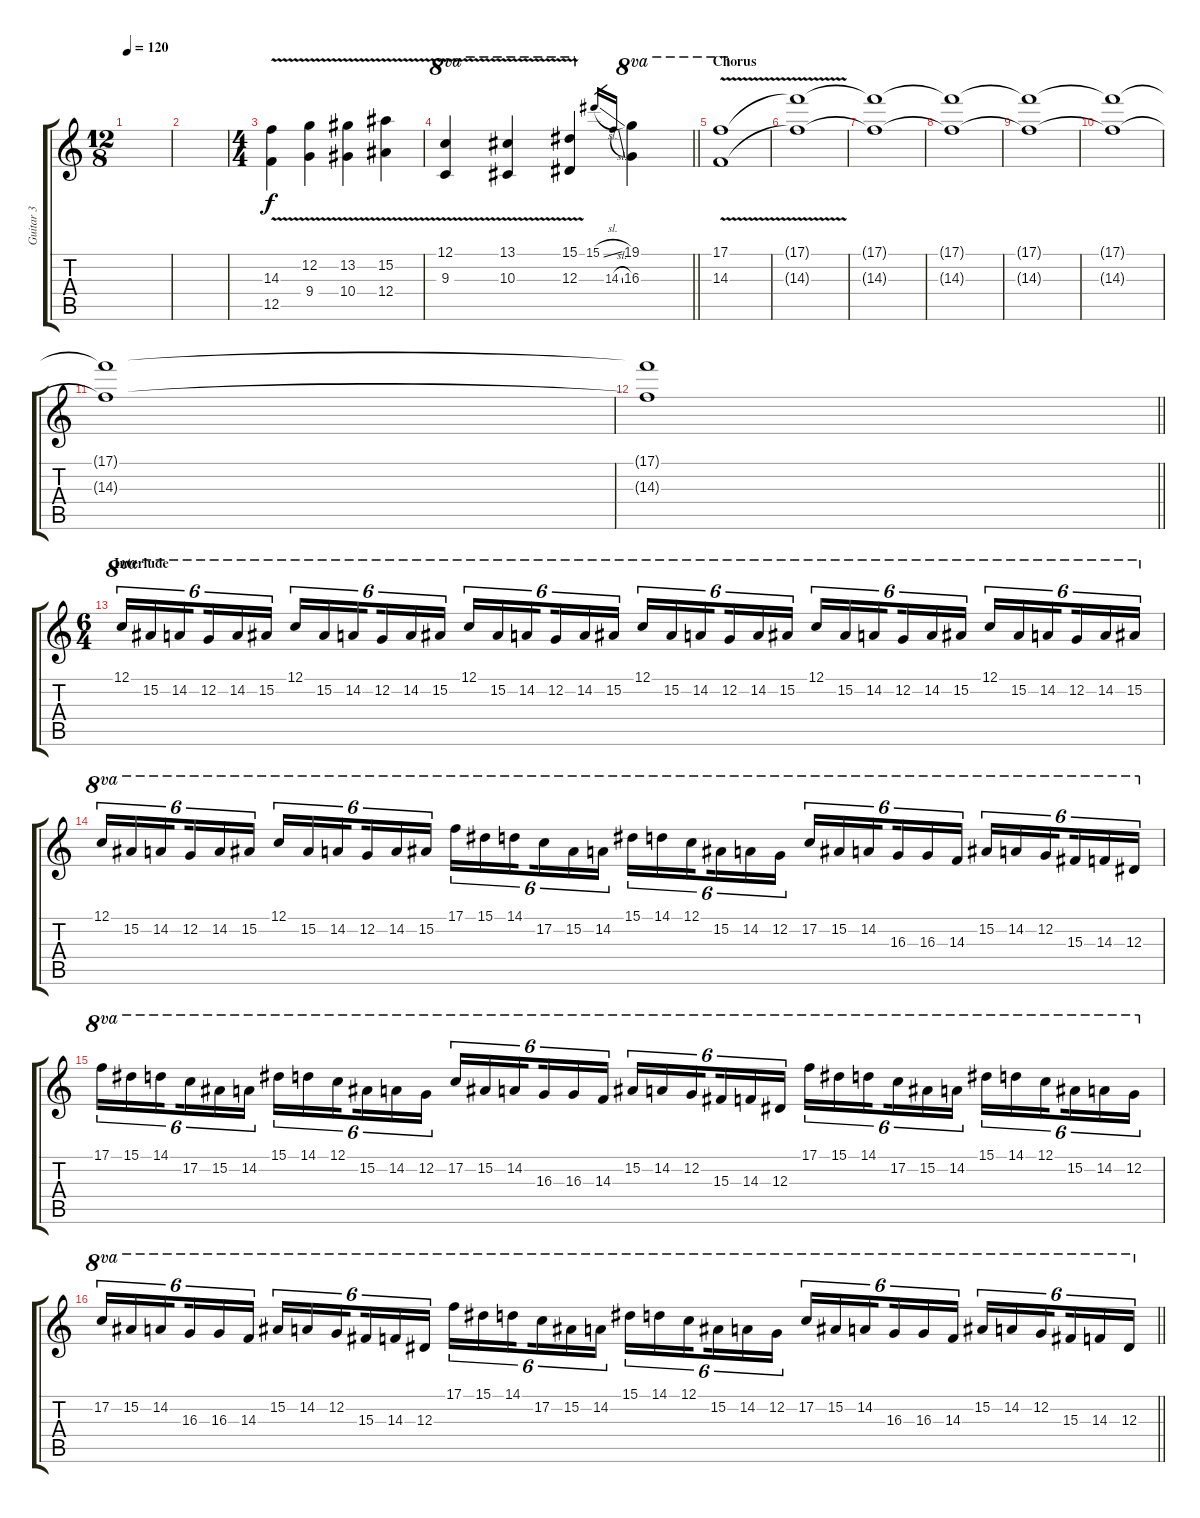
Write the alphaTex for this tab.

\track ("Guitar 3" "Guitar 3") {instrument distortionguitar}
\staff {score tabs}
\tuning (C4 G3 Eb3 Bb2 F2 C2) {hide}
\ts (12 8)
\tempo 120
\clef g2
\ks c
|
|
\ts (4 4)
(14.3{v} 12.5{v}).4 (12.2{v} 9.4{v}).4 (13.2{v} 10.4{v}).4 (15.2{v} 12.4{v}).4 |
\barLineRight lightlight
(12.1{v} 9.3{v}).4{ot 8va} (13.1{v} 10.3{v}).4{ot 8va} (15.1{v} 12.3{v}).4{ot 8va} 15.1{sl}.16{gr} 14.3{sl}.16{gr} (19.1 16.3).4{ot 8va} |
\section ("" "Chorus")
(17.1{v} 14.3{v}).1{ot 8va volume 8} |
(17.1{t} 14.3{t}).1 |
(17.1{t} 14.3{t}).1 |
(17.1{t} 14.3{t}).1 |
(17.1{t} 14.3{t}).1{volume 0} |
(17.1{t} 14.3{t}).1 |
(17.1{t} 14.3{t}).1 |
\barLineRight lightlight
(17.1{t} 14.3{t}).1 |
\ts (6 4)
\section ("" "Interlude")
12.1.16{tu (6 4) ot 8va volume 16} 15.2.16{tu (6 4) ot 8va} 14.2.16{tu (6 4) ot 8va beam splitsecondary} 12.2.16{tu (6 4) ot 8va} 14.2.16{tu (6 4) ot 8va} 15.2.16{tu (6 4) ot 8va beam splitsecondary} 12.1.16{tu (6 4) ot 8va} 15.2.16{tu (6 4) ot 8va} 14.2.16{tu (6 4) ot 8va beam splitsecondary} 12.2.16{tu (6 4) ot 8va} 14.2.16{tu (6 4) ot 8va} 15.2.16{tu (6 4) ot 8va beam splitsecondary} 12.1.16{tu (6 4) ot 8va} 15.2.16{tu (6 4) ot 8va} 14.2.16{tu (6 4) ot 8va beam splitsecondary} 12.2.16{tu (6 4) ot 8va} 14.2.16{tu (6 4) ot 8va} 15.2.16{tu (6 4) ot 8va} 12.1.16{tu (6 4) ot 8va} 15.2.16{tu (6 4) ot 8va} 14.2.16{tu (6 4) ot 8va beam splitsecondary} 12.2.16{tu (6 4) ot 8va} 14.2.16{tu (6 4) ot 8va} 15.2.16{tu (6 4) ot 8va beam splitsecondary} 12.1.16{tu (6 4) ot 8va} 15.2.16{tu (6 4) ot 8va} 14.2.16{tu (6 4) ot 8va beam splitsecondary} 12.2.16{tu (6 4) ot 8va} 14.2.16{tu (6 4) ot 8va} 15.2.16{tu (6 4) ot 8va beam splitsecondary} 12.1.16{tu (6 4) ot 8va} 15.2.16{tu (6 4) ot 8va} 14.2.16{tu (6 4) ot 8va beam splitsecondary} 12.2.16{tu (6 4) ot 8va} 14.2.16{tu (6 4) ot 8va} 15.2.16{tu (6 4) ot 8va} |
12.1.16{tu (6 4) ot 8va} 15.2.16{tu (6 4) ot 8va} 14.2.16{tu (6 4) ot 8va beam splitsecondary} 12.2.16{tu (6 4) ot 8va} 14.2.16{tu (6 4) ot 8va} 15.2.16{tu (6 4) ot 8va beam splitsecondary} 12.1.16{tu (6 4) ot 8va} 15.2.16{tu (6 4) ot 8va} 14.2.16{tu (6 4) ot 8va beam splitsecondary} 12.2.16{tu (6 4) ot 8va} 14.2.16{tu (6 4) ot 8va} 15.2.16{tu (6 4) ot 8va beam splitsecondary} 17.1.16{tu (6 4) ot 8va} 15.1.16{tu (6 4) ot 8va} 14.1.16{tu (6 4) ot 8va beam splitsecondary} 17.2.16{tu (6 4) ot 8va} 15.2.16{tu (6 4) ot 8va} 14.2.16{tu (6 4) ot 8va} 15.1.16{tu (6 4) ot 8va} 14.1.16{tu (6 4) ot 8va} 12.1.16{tu (6 4) ot 8va beam splitsecondary} 15.2.16{tu (6 4) ot 8va} 14.2.16{tu (6 4) ot 8va} 12.2.16{tu (6 4) ot 8va beam splitsecondary} 17.2.16{tu (6 4) ot 8va} 15.2.16{tu (6 4) ot 8va} 14.2.16{tu (6 4) ot 8va beam splitsecondary} 16.3.16{tu (6 4) ot 8va} 16.3.16{tu (6 4) ot 8va} 14.3.16{tu (6 4) ot 8va beam splitsecondary} 15.2.16{tu (6 4) ot 8va} 14.2.16{tu (6 4) ot 8va} 12.2.16{tu (6 4) ot 8va beam splitsecondary} 15.3.16{tu (6 4) ot 8va} 14.3.16{tu (6 4) ot 8va} 12.3.16{tu (6 4) ot 8va} |
17.1.16{tu (6 4) ot 8va} 15.1.16{tu (6 4) ot 8va} 14.1.16{tu (6 4) ot 8va beam splitsecondary} 17.2.16{tu (6 4) ot 8va} 15.2.16{tu (6 4) ot 8va} 14.2.16{tu (6 4) ot 8va beam splitsecondary} 15.1.16{tu (6 4) ot 8va} 14.1.16{tu (6 4) ot 8va} 12.1.16{tu (6 4) ot 8va beam splitsecondary} 15.2.16{tu (6 4) ot 8va} 14.2.16{tu (6 4) ot 8va} 12.2.16{tu (6 4) ot 8va beam splitsecondary} 17.2.16{tu (6 4) ot 8va} 15.2.16{tu (6 4) ot 8va} 14.2.16{tu (6 4) ot 8va beam splitsecondary} 16.3.16{tu (6 4) ot 8va} 16.3.16{tu (6 4) ot 8va} 14.3.16{tu (6 4) ot 8va} 15.2.16{tu (6 4) ot 8va} 14.2.16{tu (6 4) ot 8va} 12.2.16{tu (6 4) ot 8va beam splitsecondary} 15.3.16{tu (6 4) ot 8va} 14.3.16{tu (6 4) ot 8va} 12.3.16{tu (6 4) ot 8va beam splitsecondary} 17.1.16{tu (6 4) ot 8va} 15.1.16{tu (6 4) ot 8va} 14.1.16{tu (6 4) ot 8va beam splitsecondary} 17.2.16{tu (6 4) ot 8va} 15.2.16{tu (6 4) ot 8va} 14.2.16{tu (6 4) ot 8va beam splitsecondary} 15.1.16{tu (6 4) ot 8va} 14.1.16{tu (6 4) ot 8va} 12.1.16{tu (6 4) ot 8va beam splitsecondary} 15.2.16{tu (6 4) ot 8va} 14.2.16{tu (6 4) ot 8va} 12.2.16{tu (6 4) ot 8va} |
\barLineRight lightlight
17.2.16{tu (6 4) ot 8va} 15.2.16{tu (6 4) ot 8va} 14.2.16{tu (6 4) ot 8va beam splitsecondary} 16.3.16{tu (6 4) ot 8va} 16.3.16{tu (6 4) ot 8va} 14.3.16{tu (6 4) ot 8va beam splitsecondary} 15.2.16{tu (6 4) ot 8va} 14.2.16{tu (6 4) ot 8va} 12.2.16{tu (6 4) ot 8va beam splitsecondary} 15.3.16{tu (6 4) ot 8va} 14.3.16{tu (6 4) ot 8va} 12.3.16{tu (6 4) ot 8va beam splitsecondary} 17.1.16{tu (6 4) ot 8va} 15.1.16{tu (6 4) ot 8va} 14.1.16{tu (6 4) ot 8va beam splitsecondary} 17.2.16{tu (6 4) ot 8va} 15.2.16{tu (6 4) ot 8va} 14.2.16{tu (6 4) ot 8va} 15.1.16{tu (6 4) ot 8va} 14.1.16{tu (6 4) ot 8va} 12.1.16{tu (6 4) ot 8va beam splitsecondary} 15.2.16{tu (6 4) ot 8va} 14.2.16{tu (6 4) ot 8va} 12.2.16{tu (6 4) ot 8va beam splitsecondary} 17.2.16{tu (6 4) ot 8va} 15.2.16{tu (6 4) ot 8va} 14.2.16{tu (6 4) ot 8va beam splitsecondary} 16.3.16{tu (6 4) ot 8va} 16.3.16{tu (6 4) ot 8va} 14.3.16{tu (6 4) ot 8va beam splitsecondary} 15.2.16{tu (6 4) ot 8va} 14.2.16{tu (6 4) ot 8va} 12.2.16{tu (6 4) ot 8va beam splitsecondary} 15.3.16{tu (6 4) ot 8va} 14.3.16{tu (6 4) ot 8va} 12.3.16{tu (6 4) ot 8va}
